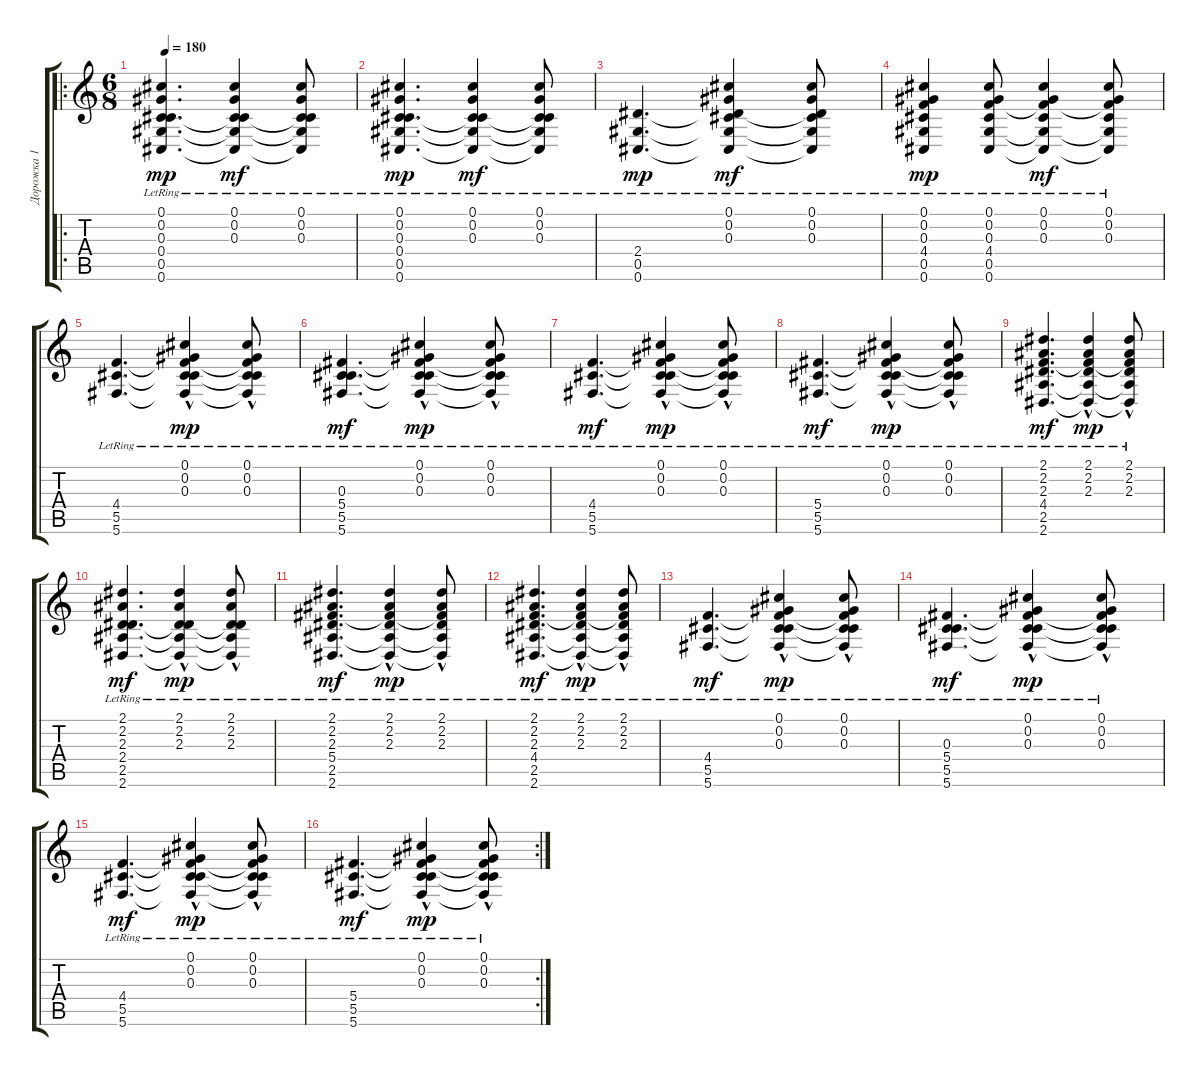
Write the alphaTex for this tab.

\track ("Дорожка 1" "Дорожка 1") {instrument acousticguitarsteel}
\staff {score tabs}
\tuning (Db4 Ab3 Db3 Db3 Ab2 Db2) {hide}
\ro
\ts (6 8)
\tempo 180
\clef g2
\ks c
(0.1 0.2 0.3{lr} 0.4{lr} 0.5{lr} 0.6{lr}).4{d dy mp} (0.1{lr} 0.2{lr} 0.3{lr} 0.4{t} 0.5{t} 0.6{t}).4{dy mf} (0.1{lr} 0.2{lr} 0.3{lr} 0.4{t} 0.5{t} 0.6{t}).8 |
(0.1 0.2 0.3{lr} 0.4{lr} 0.5{lr} 0.6{lr}).4{d dy mp} (0.1{lr} 0.2{lr} 0.3{lr} 0.4{t} 0.5{t} 0.6{t}).4{dy mf} (0.1{lr} 0.2{lr} 0.3{lr} 0.4{t} 0.5{t} 0.6{t}).8 |
(2.4{lr} 0.5{lr} 0.6{lr}).4{d dy mp} (0.1{lr} 0.2{lr} 0.3{lr} 2.4{t} 0.5{t} 0.6{t}).4{dy mf} (0.1{lr} 0.2{lr} 0.3{lr} 2.4{t} 0.5{t} 0.6{t}).8 |
(0.1{lr} 0.2{lr} 0.3{lr} 4.4{lr} 0.5{lr} 0.6{lr}).4{dy mp} (0.1{lr} 0.2{lr} 0.3{lr} 4.4{lr} 0.5{lr} 0.6{lr}).8 (0.1{lr} 0.2{lr} 0.3{lr} 4.4{t} 0.5{t} 0.6{t}).4{dy mf} (0.1{lr} 0.2{lr} 0.3{lr} 4.4{t} 0.5{t} 0.6{t}).8 |
(4.4{lr} 5.5 5.6{lr}).4{d} (0.1{hac lr} 0.2{lr} 0.3{lr} 4.4{t} 5.5{t} 5.6{t}).4{dy mp} (0.1{hac lr} 0.2{lr} 0.3{lr} 4.4{t} 5.5{t} 5.6{t}).8 |
(0.3 5.4{lr} 5.5 5.6{lr}).4{d dy mf} (0.1{hac lr} 0.2{lr} 0.3{lr} 5.4{t} 5.5{t} 5.6{t}).4{dy mp} (0.1{hac lr} 0.2{lr} 0.3{lr} 5.4{t} 5.5{t} 5.6{t}).8 |
(4.4{lr} 5.5 5.6{lr}).4{d dy mf} (0.1{hac lr} 0.2{lr} 0.3{lr} 4.4{t} 5.5{t} 5.6{t}).4{dy mp} (0.1{hac lr} 0.2{lr} 0.3{lr} 4.4{t} 5.5{t} 5.6{t}).8 |
(5.4{lr} 5.5 5.6{lr}).4{d dy mf} (0.1{hac lr} 0.2{lr} 0.3{lr} 5.4{t} 5.5{t} 5.6{t}).4{dy mp} (0.1{hac lr} 0.2{lr} 0.3{lr} 5.4{t} 5.5{t} 5.6{t}).8 |
(2.1 2.2 2.3 4.4{lr} 2.5 2.6{lr}).4{d dy mf} (2.1{hac lr} 2.2{lr} 2.3{lr} 4.4{t} 2.5{t} 2.6{t}).4{dy mp} (2.1{hac lr} 2.2{lr} 2.3{lr} 4.4{t} 2.5{t} 2.6{t}).8 |
(2.1 2.2 2.3 2.4{lr} 2.5 2.6{lr}).4{d dy mf} (2.1{hac lr} 2.2{lr} 2.3{lr} 2.4{t} 2.5{t} 2.6{t}).4{dy mp} (2.1{hac lr} 2.2{lr} 2.3{lr} 2.4{t} 2.5{t} 2.6{t}).8 |
(2.1 2.2 2.3 5.4{lr} 2.5 2.6{lr}).4{d dy mf} (2.1{hac lr} 2.2{lr} 2.3{lr} 5.4{t} 2.5{t} 2.6{t}).4{dy mp} (2.1{hac lr} 2.2{lr} 2.3{lr} 5.4{t} 2.5{t} 2.6{t}).8 |
(2.1 2.2 2.3 4.4{lr} 2.5 2.6{lr}).4{d dy mf} (2.1{hac lr} 2.2{lr} 2.3{lr} 4.4{t} 2.5{t} 2.6{t}).4{dy mp} (2.1{hac lr} 2.2{lr} 2.3{lr} 4.4{t} 2.5{t} 2.6{t}).8 |
(4.4{lr} 5.5 5.6{lr}).4{d dy mf} (0.1{hac lr} 0.2{lr} 0.3{lr} 4.4{t} 5.5{t} 5.6{t}).4{dy mp} (0.1{hac lr} 0.2{lr} 0.3{lr} 4.4{t} 5.5{t} 5.6{t}).8 |
(0.3 5.4{lr} 5.5 5.6{lr}).4{d dy mf} (0.1{hac lr} 0.2{lr} 0.3{lr} 5.4{t} 5.5{t} 5.6{t}).4{dy mp} (0.1{hac lr} 0.2{lr} 0.3{lr} 5.4{t} 5.5{t} 5.6{t}).8 |
(4.4{lr} 5.5 5.6{lr}).4{d dy mf} (0.1{hac lr} 0.2{lr} 0.3{lr} 4.4{t} 5.5{t} 5.6{t}).4{dy mp} (0.1{hac lr} 0.2{lr} 0.3{lr} 4.4{t} 5.5{t} 5.6{t}).8 |
\rc 2
(5.4{lr} 5.5 5.6{lr}).4{d dy mf} (0.1{hac lr} 0.2{lr} 0.3{lr} 5.4{t} 5.5{t} 5.6{t}).4{dy mp} (0.1{hac lr} 0.2{lr} 0.3{lr} 5.4{t} 5.5{t} 5.6{t}).8
